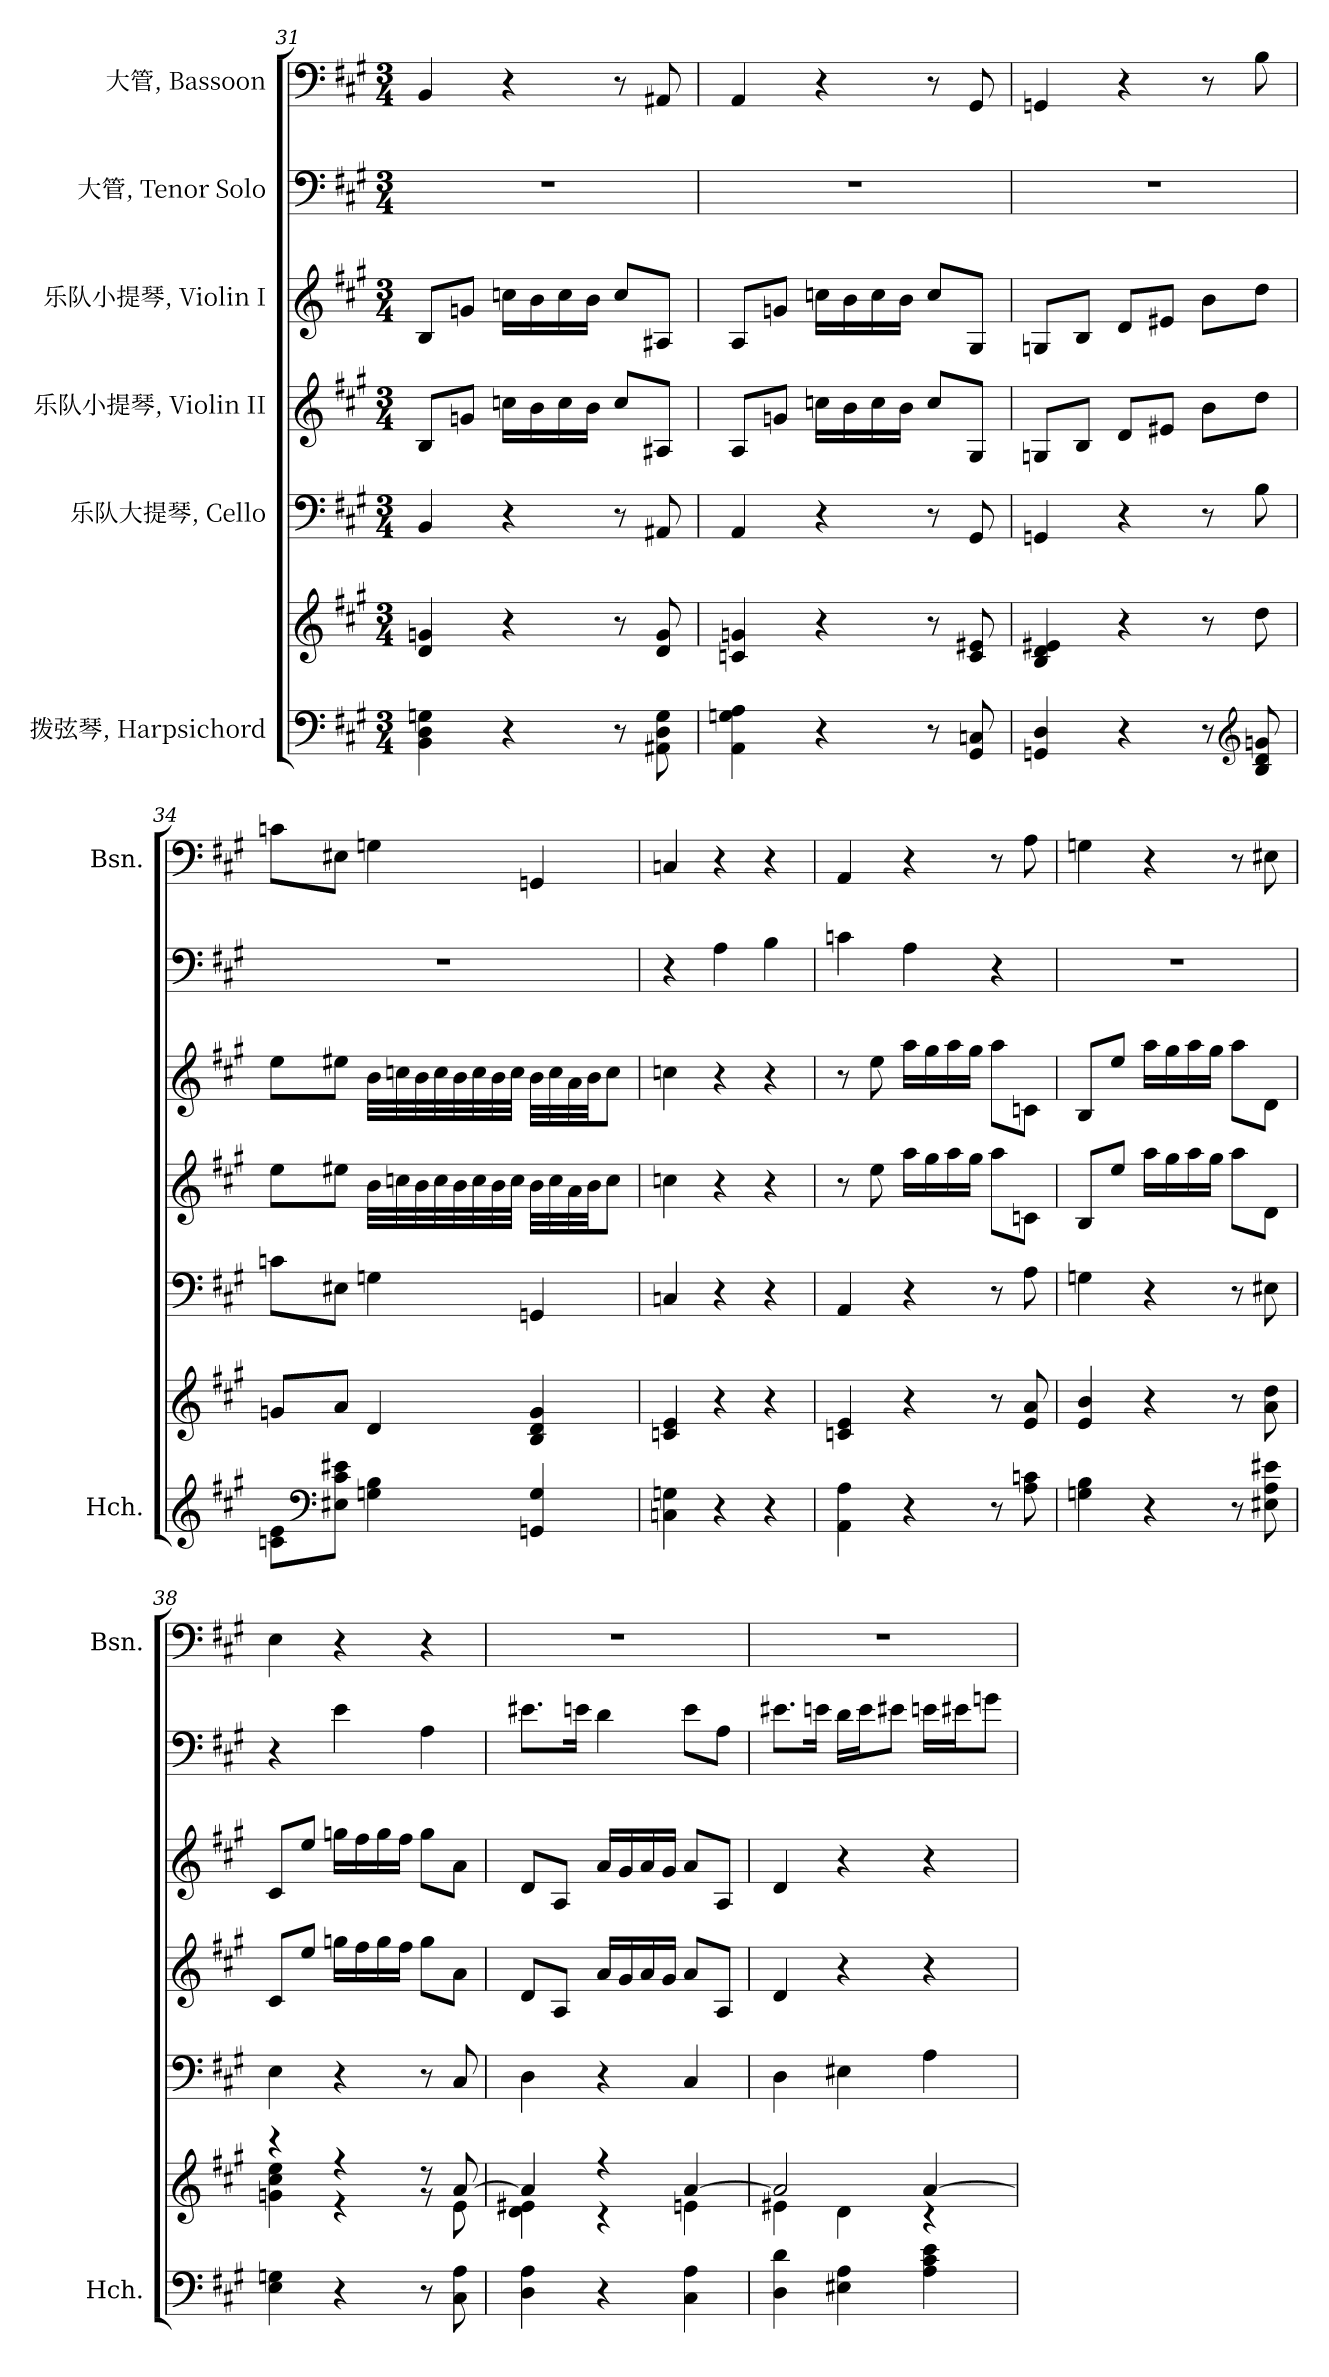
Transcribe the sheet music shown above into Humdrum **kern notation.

**kern	**kern	**kern	**kern	**kern	**kern	**kern
*part6	*part6	*part5	*part4	*part3	*part2	*part1
*staff7	*staff6	*staff5	*staff4	*staff3	*staff2	*staff1
*I"拨弦琴, Harpsichord	*	*I"乐队大提琴, Cello	*I"乐队小提琴, Violin II	*I"乐队小提琴, Violin I	*I"大管, Tenor Solo	*I"大管, Bassoon
*I'Hch.	*	*	*	*	*	*I'Bsn.
!!LO:PB:g=z
*clefF4	*clefG2	*clefF4	*clefG2	*clefG2	*clefF4	*clefF4
*k[f#c#g#]	*k[f#c#g#]	*k[f#c#g#]	*k[f#c#g#]	*k[f#c#g#]	*k[f#c#g#]	*k[f#c#g#]
*M3/4	*M3/4	*M3/4	*M3/4	*M3/4	*M3/4	*M3/4
=31	=31	=31	=31	=31	=31	=31
4BB\ 4D\ 4Gn\	4d/ 4gn/	4BB/	8B/L	8B/L	2.r	4BB/
.	.	.	8gn/J	8gn/J	.	.
4r	4r	4r	16ccn\LL	16ccn\LL	.	4r
.	.	.	16b\	16b\	.	.
.	.	.	16cc\	16cc\	.	.
.	.	.	16b\JJ	16b\JJ	.	.
8r	8r	8r	8cc/L	8cc/L	.	8r
8AA#X\ 8D\ 8G\	8d/ 8g/	8AA#X/	8A#X/J	8A#X/J	.	8AA#X/
=32	=32	=32	=32	=32	=32	=32
4AA\ 4Gn\ 4A\	4cn/ 4gn/	4AA/	8A/L	8A/L	2.r	4AA/
.	.	.	8gn/J	8gn/J	.	.
4r	4r	4r	16ccn\LL	16ccn\LL	.	4r
.	.	.	16b\	16b\	.	.
.	.	.	16cc\	16cc\	.	.
.	.	.	16b\JJ	16b\JJ	.	.
8r	8r	8r	8cc/L	8cc/L	.	8r
8GG#/ 8Cn/	8c/ 8e#X/	8GG#/	8G#/J	8G#/J	.	8GG#/
=33	=33	=33	=33	=33	=33	=33
4GGn/ 4D/	4B/ 4d/ 4e#X/	4GGn/	8Gn/L	8Gn/L	2.r	4GGn/
.	.	.	8B/J	8B/J	.	.
4r	4r	4r	8d/L	8d/L	.	4r
.	.	.	8e#X/J	8e#X/J	.	.
8r	8r	8r	8b\L	8b\L	.	8r
*clefG2	*	*	*	*	*	*
8B/ 8d/ 8gn/	8dd\	8B\	8dd\J	8dd\J	.	8B\
!!LO:PB:g=z
=34	=34	=34	=34	=34	=34	=34
8cn\ 8e\L	8gn/L	8cn\L	8ee\L	8ee\L	2.r	8cn\L
*clefF4	*	*	*	*	*	*
8E#X\ 8c\ 8e#X\J	8a/J	8E#X\J	8ee#X\J	8ee#X\J	.	8E#X\J
4Gn\ 4B\	4d/	4Gn\	32b\LLL	32b\LLL	.	4Gn\
.	.	.	32ccn\	32ccn\	.	.
.	.	.	32b\	32b\	.	.
.	.	.	32cc\	32cc\	.	.
.	.	.	32b\	32b\	.	.
.	.	.	32cc\	32cc\	.	.
.	.	.	32b\	32b\	.	.
.	.	.	32cc\JJJ	32cc\JJJ	.	.
4GGn/ 4G/	4B/ 4d/ 4g/	4GGn/	32b\LLL	32b\LLL	.	4GGn/
.	.	.	32cc\	32cc\	.	.
.	.	.	32a\	32a\	.	.
.	.	.	32b\JJ	32b\JJ	.	.
.	.	.	8cc\J	8cc\J	.	.
=35	=35	=35	=35	=35	=35	=35
4Cn\ 4Gn\	4cn/ 4e/	4Cn/	4ccn\	4ccn\	4r	4Cn/
4r	4r	4r	4r	4r	4A\	4r
4r	4r	4r	4r	4r	4B\	4r
=36	=36	=36	=36	=36	=36	=36
4AA\ 4A\	4cn/ 4e/	4AA/	8r	8r	4cn\	4AA/
.	.	.	8ee\	8ee\	.	.
4r	4r	4r	16aa\LL	16aa\LL	4A\	4r
.	.	.	16gg#\	16gg#\	.	.
.	.	.	16aa\	16aa\	.	.
.	.	.	16gg#\JJ	16gg#\JJ	.	.
8r	8r	8r	8aa\L	8aa\L	4r	8r
8A\ 8cn\	8e/ 8a/	8A\	8cn\J	8cn\J	.	8A\
!!LO:PB:g=z
=37	=37	=37	=37	=37	=37	=37
4Gn\ 4B\	4e/ 4b/	4Gn\	8B/L	8B/L	2.r	4Gn\
.	.	.	8ee/J	8ee/J	.	.
4r	4r	4r	16aa\LL	16aa\LL	.	4r
.	.	.	16gg#\	16gg#\	.	.
.	.	.	16aa\	16aa\	.	.
.	.	.	16gg#\JJ	16gg#\JJ	.	.
8r	8r	8r	8aa\L	8aa\L	.	8r
8E#X\ 8A\ 8e#X\	8a\ 8dd\	8E#X\	8d\J	8d\J	.	8E#X\
=38	=38	=38	=38	=38	=38	=38
*	*^	*	*	*	*	*
4E\ 4Gn\	4r	4gn\ 4cc#\ 4ee\	4E\	8c#/L	8c#/L	4r	4E\
.	.	.	.	8ee/J	8ee/J	.	.
4r	4r	4r	4r	16ggn\LL	16ggn\LL	4e\	4r
.	.	.	.	16ff#\	16ff#\	.	.
.	.	.	.	16gg\	16gg\	.	.
.	.	.	.	16ff#\JJ	16ff#\JJ	.	.
8r	8r	8r	8r	8gg\L	8gg\L	4A\	4r
8C#\ 8A\	[8a/	8e\	8C#/	8a\J	8a\J	.	.
=39	=39	=39	=39	=39	=39	=39	=39
4D\ 4A\	4a/]	4d\ 4e#X\	4D\	8d/L	8d/L	8.e#X\L	2.r
.	.	.	.	8A/J	8A/J	.	.
.	.	.	.	.	.	16en\Jk	.
4r	4r	4r	4r	16a/LL	16a/LL	4d\	.
.	.	.	.	16g#/	16g#/	.	.
.	.	.	.	16a/	16a/	.	.
.	.	.	.	16g#/JJ	16g#/JJ	.	.
4C#\ 4A\	[4a/	4en\	4C#/	8a/L	8a/L	8e\L	.
.	.	.	.	8A/J	8A/J	8A\J	.
!!LO:PB:g=z
=40	=40	=40	=40	=40	=40	=40	=40
4D\ 4d\	2a/]	4e#X\	4D\	4d/	4d/	8.e#X\L	2.r
.	.	.	.	.	.	16en\Jk	.
4E#X\ 4A\	.	4d\	4E#X\	4r	4r	16d\LL	.
.	.	.	.	.	.	16e\J	.
.	.	.	.	.	.	8e#X\J	.
4A\ 4c#\ 4e\	[4a/	4r	4A\	4r	4r	16en\LL	.
.	.	.	.	.	.	16e#X\J	.
.	.	.	.	.	.	8gn\J	.
*	*v	*v	*	*	*	*	*
=	=	=	=	=	=	=
*-	*-	*-	*-	*-	*-	*-
